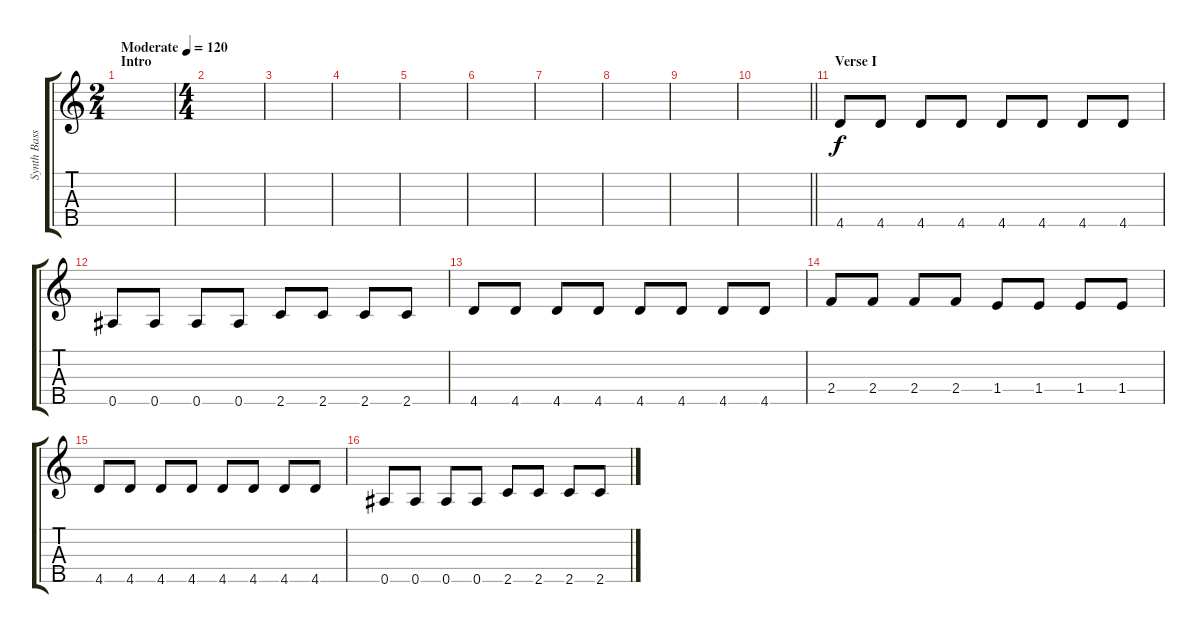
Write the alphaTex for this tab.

\track ("Synth Bass" "Synth Bass") {instrument synthbass2}
\staff {score tabs}
\tuning (Gb4 Db4 Ab3 Eb3 Bb2) {hide}
\ts (2 4)
\section ("" "Intro")
\tempo (120 "Moderate")
\clef g2
\ks c
|
\ts (4 4)
|
|
|
|
|
|
|
|
\barLineRight lightlight
|
\section ("" "Verse I")
4.5.8 4.5.8 4.5.8 4.5.8 4.5.8 4.5.8 4.5.8 4.5.8 |
0.5.8 0.5.8 0.5.8 0.5.8 2.5.8 2.5.8 2.5.8 2.5.8 |
4.5.8 4.5.8 4.5.8 4.5.8 4.5.8 4.5.8 4.5.8 4.5.8 |
2.4.8 2.4.8 2.4.8 2.4.8 1.4.8 1.4.8 1.4.8 1.4.8 |
4.5.8 4.5.8 4.5.8 4.5.8 4.5.8 4.5.8 4.5.8 4.5.8 |
0.5.8 0.5.8 0.5.8 0.5.8 2.5.8 2.5.8 2.5.8 2.5.8
